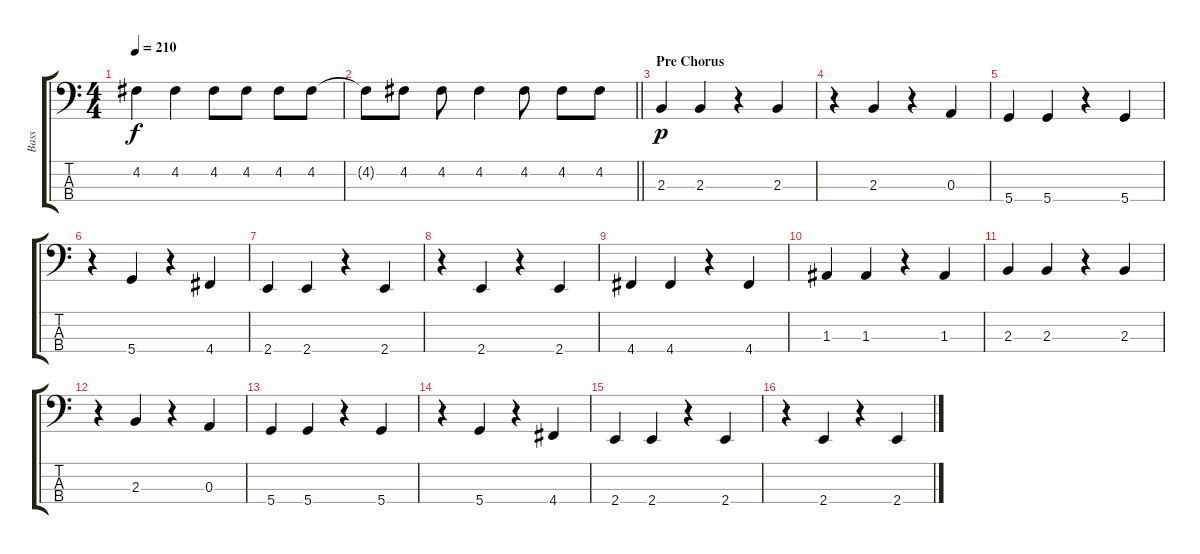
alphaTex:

\track ("Bass" "Bass") {instrument electricbasspick}
\staff {score tabs}
\tuning (G2 D2 A1 D1) {hide}
\ts (4 4)
\tempo 210
\clef f4
\ks c
4.2.4{dy f} 4.2.4 4.2.8 4.2.8 4.2.8 4.2.8 |
\barLineRight lightlight
4.2{t}.8 4.2.8 4.2.8 4.2.4 4.2.8 4.2.8 4.2.8 |
\section ("" "Pre Chorus")
2.3.4{dy p} 2.3.4 r.4 2.3.4 |
r.4 2.3.4 r.4 0.3.4 |
5.4.4 5.4.4 r.4 5.4.4 |
r.4 5.4.4 r.4 4.4.4 |
2.4.4 2.4.4 r.4 2.4.4 |
r.4 2.4.4 r.4 2.4.4 |
4.4.4 4.4.4 r.4 4.4.4 |
1.3.4 1.3.4 r.4 1.3.4 |
2.3.4 2.3.4 r.4 2.3.4 |
r.4 2.3.4 r.4 0.3.4 |
5.4.4 5.4.4 r.4 5.4.4 |
r.4 5.4.4 r.4 4.4.4 |
2.4.4 2.4.4 r.4 2.4.4 |
r.4 2.4.4 r.4 2.4.4
